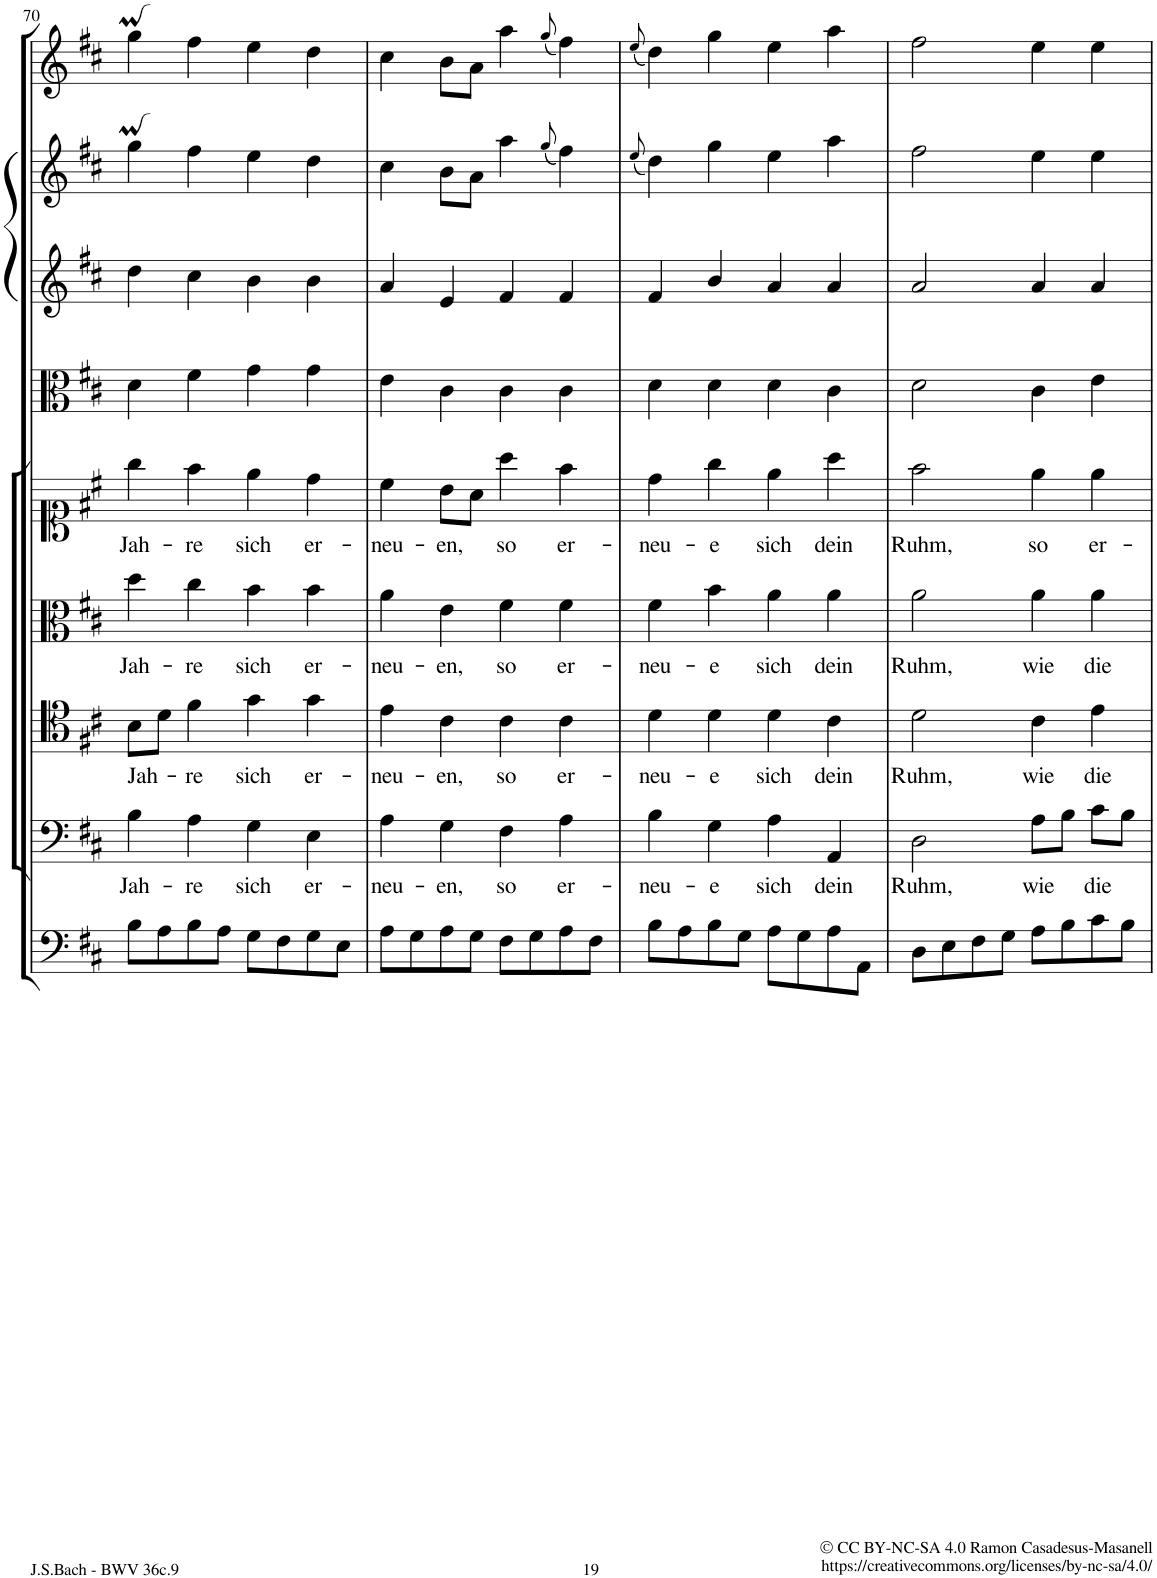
**kern	**kern	**text	**kern	**text	**kern	**text	**kern	**text	**kern	**kern	**kern	**kern
*part9	*part8	*part8	*part7	*part7	*part6	*part6	*part5	*part5	*part4	*part3	*part2	*part1
*staff9	*staff8	*staff8	*staff7	*staff7	*staff6	*staff6	*staff5	*staff5	*staff4	*staff3	*staff2	*staff1
*I"Continuo	*I"Basso	*	*I"Tenore	*	*I"Alto	*	*I"Soprano	*	*I"Viola	*I"Violino II	*I"Violino I	*I"Oboe d'amore
*	*	*	*	*	*	*	*	*	*I'Vla	*I'Vln	*I'Vln	*I'Ob
!!LO:PB:g=z
*clefF4	*clefF4	*	*clefC4	*	*clefC3	*	*clefC1	*	*clefC3	*clefG2	*clefG2	*clefG2
*k[f#c#]	*k[f#c#]	*	*k[f#c#]	*	*k[f#c#]	*	*k[f#c#]	*	*k[f#c#]	*k[f#c#]	*k[f#c#]	*k[f#c#]
*M2/2	*M2/2	*	*M2/2	*	*M2/2	*	*M2/2	*	*M2/2	*M2/2	*M2/2	*M2/2
=70	=70	=70	=70	=70	=70	=70	=70	=70	=70	=70	=70	=70
!	!	!LO:LY:b	!	!LO:LY:b	!	!LO:LY:b	!	!LO:LY:b	!	!	!	!
8B\L	4B\	Jah-	8B\L	Jah-	4dd\	Jah-	4gg\	Jah-	4d\	4dd\	4gg\	4gg\
8A\	.	.	8d\J	.	.	.	.	.	.	.	.	.
!	!	!LO:LY:b	!	!LO:LY:b	!	!LO:LY:b	!	!LO:LY:b	!	!	!	!
8B\	4A\	-re	4f#\	-re	4cc#\	-re	4ff#\	-re	4f#\	4cc#\	4ff#\	4ff#\
8A\J	.	.	.	.	.	.	.	.	.	.	.	.
!	!	!LO:LY:b	!	!LO:LY:b	!	!LO:LY:b	!	!LO:LY:b	!	!	!	!
8G\L	4G\	sich	4g\	sich	4b\	sich	4ee\	sich	4g\	4b\	4ee\	4ee\
8F#\	.	.	.	.	.	.	.	.	.	.	.	.
!	!	!LO:LY:b	!	!LO:LY:b	!	!LO:LY:b	!	!LO:LY:b	!	!	!	!
8G\	4E\	er-	4g\	er-	4b\	er-	4dd\	er-	4g\	4b\	4dd\	4dd\
8E\J	.	.	.	.	.	.	.	.	.	.	.	.
=71	=71	=71	=71	=71	=71	=71	=71	=71	=71	=71	=71	=71
!	!	!LO:LY:b	!	!LO:LY:b	!	!LO:LY:b	!	!LO:LY:b	!	!	!	!
8A\L	4A\	-neu-	4e\	-neu-	4a\	-neu-	4cc#\	-neu-	4e\	4a/	4cc#\	4cc#\
8G\	.	.	.	.	.	.	.	.	.	.	.	.
!	!	!LO:LY:b	!	!LO:LY:b	!	!LO:LY:b	!	!LO:LY:b	!	!	!	!
8A\	4G\	-en,	4c#\	-en,	4e\	-en,	8b\L	-en,	4c#\	4e/	8b\L	8b\L
8G\J	.	.	.	.	.	.	8a\J	.	.	.	8a\J	8a\J
!	!	!LO:LY:b	!	!LO:LY:b	!	!LO:LY:b	!	!LO:LY:b	!	!	!	!
8F#\L	4F#\	so	4c#\	so	4f#\	so	4aa\	so	4c#\	4f#/	4aa\	4aa\
8G\	.	.	.	.	.	.	.	.	.	.	.	.
.	.	.	.	.	.	.	.	.	.	.	(8qgg/	(8qgg/
!	!	!LO:LY:b	!	!LO:LY:b	!	!LO:LY:b	!	!LO:LY:b	!	!	!	!
8A\	4A\	er-	4c#\	er-	4f#\	er-	4ff#\	er-	4c#\	4f#/	4ff#\)	4ff#\)
8F#\J	.	.	.	.	.	.	.	.	.	.	.	.
=72	=72	=72	=72	=72	=72	=72	=72	=72	=72	=72	=72	=72
.	.	.	.	.	.	.	.	.	.	.	(8qee/	(8qee/
!	!	!LO:LY:b	!	!LO:LY:b	!	!LO:LY:b	!	!LO:LY:b	!	!	!	!
8B\L	4B\	-neu-	4d\	-neu-	4f#\	-neu-	4dd\	-neu-	4d\	4f#/	4dd\)	4dd\)
8A\	.	.	.	.	.	.	.	.	.	.	.	.
!	!	!LO:LY:b	!	!LO:LY:b	!	!LO:LY:b	!	!LO:LY:b	!	!	!	!
8B\	4G\	-e	4d\	-e	4b\	-e	4gg\	-e	4d\	4b/	4gg\	4gg\
8G\J	.	.	.	.	.	.	.	.	.	.	.	.
!	!	!LO:LY:b	!	!LO:LY:b	!	!LO:LY:b	!	!LO:LY:b	!	!	!	!
8A\L	4A\	sich	4d\	sich	4a\	sich	4ee\	sich	4d\	4a/	4ee\	4ee\
8G\	.	.	.	.	.	.	.	.	.	.	.	.
!	!	!LO:LY:b	!	!LO:LY:b	!	!LO:LY:b	!	!LO:LY:b	!	!	!	!
8A\	4AA/	dein	4c#\	dein	4a\	dein	4aa\	dein	4c#\	4a/	4aa\	4aa\
8AA\J	.	.	.	.	.	.	.	.	.	.	.	.
=73	=73	=73	=73	=73	=73	=73	=73	=73	=73	=73	=73	=73
!	!	!LO:LY:b	!	!LO:LY:b	!	!LO:LY:b	!	!LO:LY:b	!	!	!	!
8D\L	2D\	Ruhm,	2d\	Ruhm,	2a\	Ruhm,	2ff#\	Ruhm,	2d\	2a/	2ff#\	2ff#\
8E\	.	.	.	.	.	.	.	.	.	.	.	.
8F#\	.	.	.	.	.	.	.	.	.	.	.	.
8G\J	.	.	.	.	.	.	.	.	.	.	.	.
!	!	!LO:LY:b	!	!LO:LY:b	!	!LO:LY:b	!	!LO:LY:b	!	!	!	!
8A\L	8A\L	wie	4c#\	wie	4a\	wie	4ee\	so	4c#\	4a/	4ee\	4ee\
8B\	8B\J	.	.	.	.	.	.	.	.	.	.	.
!	!	!LO:LY:b	!	!LO:LY:b	!	!LO:LY:b	!	!LO:LY:b	!	!	!	!
8c#\	8c#\L	die	4e\	die	4a\	die	4ee\	er-	4e\	4a/	4ee\	4ee\
8B\J	8B\J	.	.	.	.	.	.	.	.	.	.	.
=	=	=	=	=	=	=	=	=	=	=	=	=
*-	*-	*-	*-	*-	*-	*-	*-	*-	*-	*-	*-	*-
